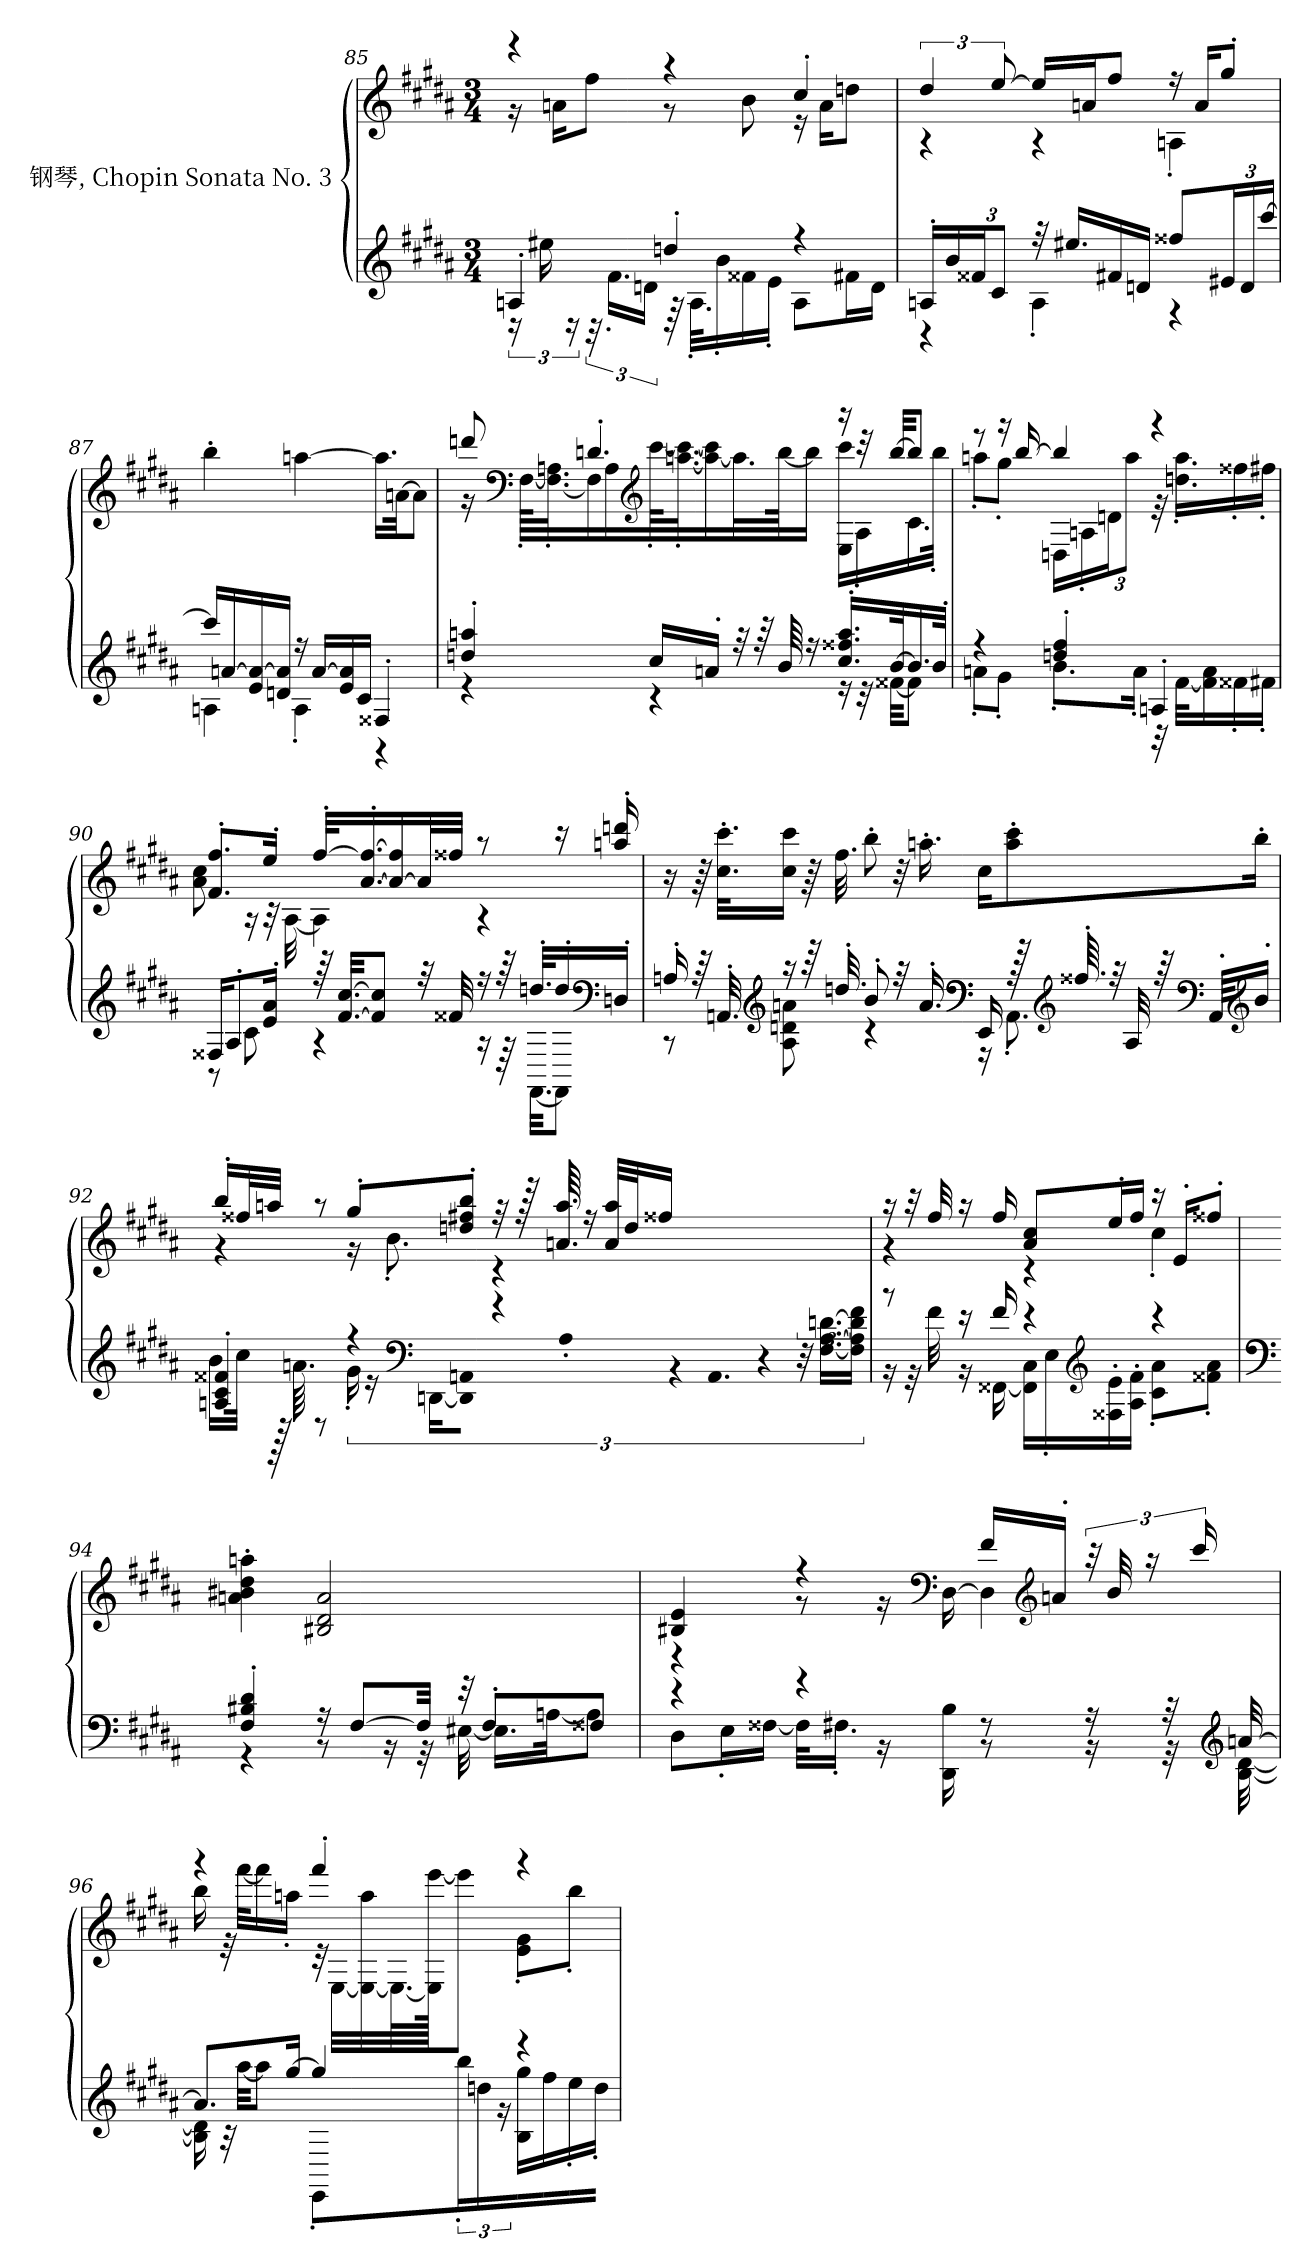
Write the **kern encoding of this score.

**kern	**kern
*part1	*part1
*staff2	*staff1
*I"钢琴, Chopin Sonata No. 3	*
*clefG2	*clefG2
*k[f#c#g#d#a#]	*k[f#c#g#d#a#]
*M3/4	*M3/4
=85	=85
*^	*^
4An'/	24r	4r	16r
.	24ee#X\	.	.
.	.	.	16an\KL
.	24r	.	.
.	48r	.	8ff#\J
.	24.f#'\LL	.	.
.	24dn\JJ	.	.
4ddn'/	64r	4r	8r
.	32.A'\KLL	.	.
.	16b'\	.	.
.	16f##X\	.	8b\
.	16e'\JJ	.	.
4r	8A\L	4cc#'/	16r
.	.	.	16a\KL
.	16f#X\L	.	8ddn\J
.	16d\JJ	.	.
!!LO:LB:g=z	!!
=86	=86	=86	=86
16An'/LL	4r	6dd#/	4r
16b/	.	.	.
*Xbrackettup	*	*	*
24f##X/J	.	.	.
12c#/J	.	[12ee/	.
32r	4A'\	16ee/LL]	4r
16.ee#X/LL	.	.	.
.	.	16an/J	.
16f#X/	.	8ff#/J	.
16dn/JJ	.	.	.
8ff##X/L	4r	16r	4An'\
.	.	16a/KL	.
24e#X/L	.	8gg#'/J	.
24d/	.	.	.
[24ccc#/JJ	.	.	.
*	*	*v	*v
=87	=87	=87
16ccc#/LL]	4An\	4bb'\
[16an/	.	.
16e/ 16a/_	.	.
16dn/ 16a/]JJ	.	.
16r	4A'\	[4aan\
[16a/LL	.	.
16e/ 16a/]	.	.
16c#/JJ	.	.
4F##X'/	4r	16.aa\LL]
.	.	[32an\JK
.	.	8a\J]
!!LO:LB:g=z
=88	=88	=88
*	*	*^
4ddn/' 4aan/'	4r	8dddn/	16r
*	*	*clefF4	*
.	.	.	[64F#'\KLLL
.	.	.	32.F#\_' 32.An\'J
.	.	4.dn'/	16F#\]
.	.	.	16A\
*	*	*clefG2	*
16cc#/LL	4r	.	[64ccc#'\KL
.	.	.	[32.aan\' 32.ccc#\_'J
16an'/JJ	.	.	16aa\_ 16ccc#\]
32r	.	.	32.aa\L]
64r	.	.	.
64b/	.	.	[64bb\JK
16r	.	.	16bb\JJ]
16.cc#/' 16.ff##X/' 16.aa/'LL	16r	16r	16E\ 16ccc#\LL
.	32r	32r	16A'\
[32b/K	[32f##X\KKL	[32bb/KKL	.
16.b/]	8f##\J]	8bb/J]	16.c#\
32b'/JJk	.	.	32bb'\JJk
!!LO:LB:g=z	!!
=89	=89	=89	=89
4r	8an'\L	8r	8aan'\L
.	8g#'\J	16r	8gg#'\J
.	.	[16bb/	.
4ddn/' 4ff#/'	8.b'\L	4bb/]	16Dn\LL
.	.	.	16An'\
*	*	*	*Xbrackettup
.	.	.	24dn\J
.	.	.	12aa\J
.	16a'\Jk	.	.
4An'/	32r	4r	32r
.	[32f#\KLL	.	16.ddn\' 16.aa\'LL
.	16f#\] 16a\	.	.
.	16f##X'\	.	16ff##X'\
.	16f#X'\JJ	.	16ff#X'\JJ
!!LO:LB:g=z	!!
=90	=90	=90	=90
16F##X/KL	8r	8.f#/' 8.ff#/'L	8a#\ 8cc#\
8A#'/	.	.	.
.	8c#\	.	16r
16e/' 16a#/'Jk	.	16ee'/Jk	32r
.	.	.	[32A#\
64r	4r	[32ff#'/KLL	4A#\]
[32.f#/ [32.cc#/KKL	.	.	.
.	.	[16.a#/' 16.ff#/_'	.
8f#/] 8cc#/]J	.	.	.
.	.	16a#/_ 16ff#/]	.
32r	.	32a#/L]	.
32f##X/	.	32ff##X/JJJ	.
16r	16r	8r	4r
64r	64r	.	.
32.ddn'/KLL	[32.FF#\KKL	.	.
16dd'/	8FF#\J]	16r	.
*clefF4	*	*	*
16Dn'/JJ	.	16aan/' 16dddn/'	.
*	*	*v	*v
!!LO:PB:g=z
=91	=91	=91
16An'/	8r	16r
64r	.	64r
32.AAn'/	.	32.cc#\' 32.ccc#\'KLL
*clefG2	*	*
16r	8A\ 8dn\ 8an\	16cc#\ 16ccc#\JJ
64r	.	64r
32.ddn'/	.	32.ff#\
8b'/	4r	8bb'\
32r	.	32r
16.a'/	.	16.aan'\
*clefF4	*	*
16EE/	16r	16cc#\KL
128r	8.AA'\	8aa\' 8ccc#\'
*clefG2	*	*
64.ff##X'/	.	.
32r	.	.
32A/	.	.
64r	.	.
*clefF4	*	*
64AA'/KKLL	.	.
*clefG2	*	*
16b'/JJ	.	16bb'\Jk
!!LO:LB:g=z
=92	=92	=92
*	*	*^
4An/' 4c#/' 4f##X/'	16b\LL	16bb'/LL	4r
.	32cc#\JJk	32ff##X/L	.
.	128r	32aan/JJJ	.
.	64.an\	.	.
.	8r	8r	.
*	*brackettup	*	*
4r	24g#'\	8gg#'/L	16r
.	24r	.	.
.	.	.	8.b'\
*clefF4	*	*	*
.	[24DDn\KL	.	.
.	8DD\] 8AAn\J	8ddn/' 8ff#X/' 8bb/'J	.
4r	32A'\	32r	4r
.	128r	128r	.
.	64.AA\	64.an/ 64.aa/	.
.	16r	16r	.
.	48r	32a/ 32aa/LLL	.
.	[24.F#\ [24.A\ [24.dn\LL	.	.
.	.	32dd/J	.
.	.	16ff##X/JJ	.
.	24F#\] 24A\] 24d\] 24f##\JJ	.	.
!!LO:LB:g=z	!!
=93	=93	=93	=93
8r	16r	16r	4r
.	32r	32r	.
.	32f#\	32ff#/	.
16r	16r	16r	.
16f#/	[16FF##X\	16ff#/	.
4r	16FF##\] 16C#\LL	8a#/ 8cc#/L	4r
.	16E'\	.	.
*clefG2	*	*	*
.	16F##X\' 16e\'	16ee'/L	.
.	16A#\' 16f#\'JJ	16ff#/JJ	.
4r	8c#\' 8a#\'L	16r	4cc#'\
.	.	16e'/KL	.
.	8f##X\' 8a#\'J	8ff##X'/J	.
*	*	*v	*v
=94	=94	=94
*clefF4	*	*
4F#/' 4B#X/' 4d#/'	4r	4an\' 4b#X\' 4dd#\' 4aan\'
16r	8r	2B#X/ 2d#/ 2a/
[8F#/L	.	.
.	16r	.
32F#/Jkk]	32r	.
32r	[32E#X\	.
8F#'/L	16.E#\LL]	.
.	[32An\JK	.
8F##X/J	8A\J]	.
!!LO:LB:g=z
=95	=95	=95
*	*	*^
4r	8D#\L	4B#X/ 4e/	4r
.	16E'\L	.	.
.	[16F##X\JJ	.	.
4r	32F##\KLL]	4r	8r
.	16.F#X'\JJ	.	.
.	16r	.	16r
*	*	*clefF4	*
.	16DD#\ 16B\	.	[16D#\
8r	8r	16f#/LL	4D#\]
*	*	*clefG2	*
.	.	16an'/JJ	.
*	*	*brackettup	*
16r	16r	48r	.
.	.	48b/	.
.	.	24r	.
32r	32r	.	.
.	.	24ccc#/	.
*clefG2	*	*	*
[32an/	[32B\ [32d#\	.	.
!!LO:LB:g=z	!!
=96	=96	=96	=96
8.a/L]	16B\] 16d#\]	4r	16bb\
.	32r	.	32r
.	[32aa#\KKL	.	[32fff#\KLL
.	8aa#\J]	.	16fff#\]
[16gg#/Jk	.	.	16aan'\JJ
4gg#/]	8EE'\L	4fff#'/	32r
.	.	.	[32E\LLL
.	.	.	32E\_ 32aa\
.	.	.	64.E\L_
.	.	.	128E\] [128eee\JJJK
.	24bb'\L	.	8eee\J]
.	24ddn\JJ	.	.
.	24r	.	.
4r	16B\ 16gg#\LL	4r	8e\' 8g#\'L
.	16ff#\	.	.
.	16ee'\	.	8bb'\J
.	16dd'\JJ	.	.
*v	*v	*	*
*	*v	*v
=	=
*-	*-
